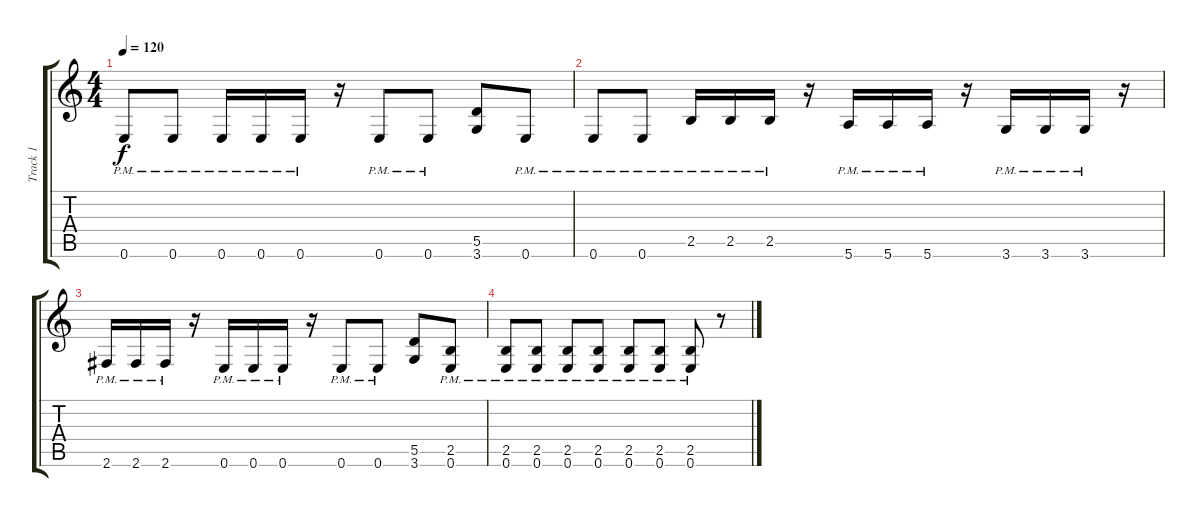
\track ("Track 1" "Track 1") {instrument distortionguitar}
\staff {score tabs}
\tuning (E4 B3 G3 D3 A2 E2) {hide}
\ts (4 4)
\tempo 120
\clef g2
\ks c
0.6{pm}.8{dy f} 0.6{pm}.8 0.6{pm}.16 0.6{pm}.16 0.6{pm}.16 r.16 0.6{pm}.8 0.6{pm}.8 (5.5 3.6).8 0.6{pm}.8 |
0.6{pm}.8 0.6{pm}.8 2.5{pm}.16 2.5{pm}.16 2.5{pm}.16 r.16 5.6{pm}.16 5.6{pm}.16 5.6{pm}.16 r.16 3.6{pm}.16 3.6{pm}.16 3.6{pm}.16 r.16 |
2.6{pm}.16 2.6{pm}.16 2.6{pm}.16 r.16 0.6{pm}.16 0.6{pm}.16 0.6{pm}.16 r.16 0.6{pm}.8 0.6{pm}.8 (5.5 3.6).8 (2.5 0.6{pm}).8 |
(2.5 0.6{pm}).8 (2.5 0.6{pm}).8 (2.5 0.6{pm}).8 (2.5 0.6{pm}).8 (2.5 0.6{pm}).8 (2.5 0.6{pm}).8 (2.5 0.6{pm}).8 r.8
